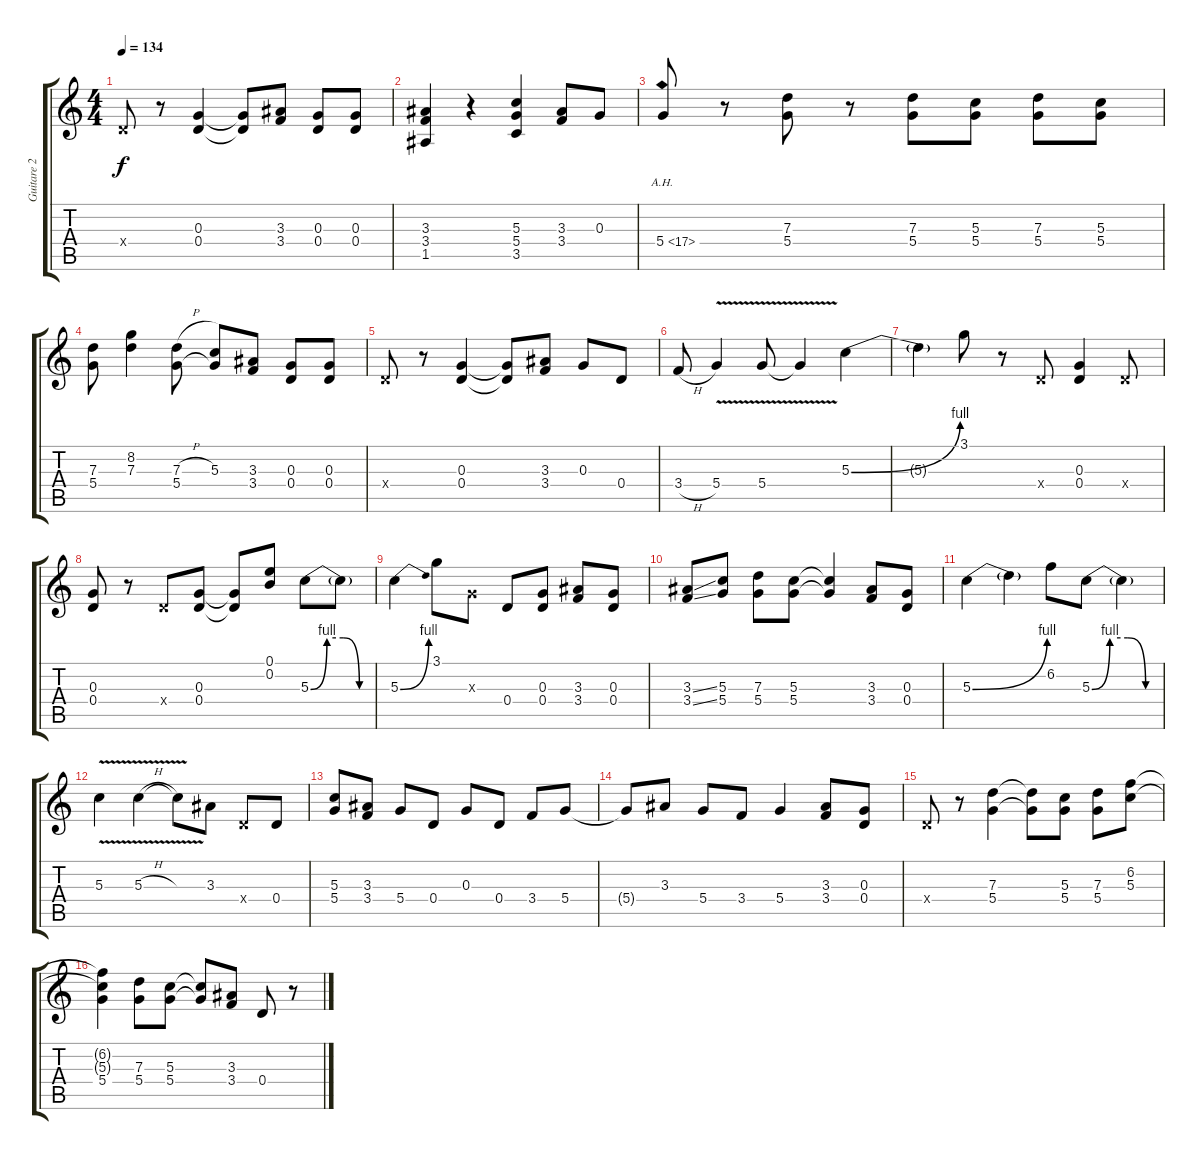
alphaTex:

\track ("Guitare 2" "Guitare 2") {instrument distortionguitar}
\staff {score tabs}
\tuning (E4 B3 G3 D3 A2 E2) {hide}
\ts (4 4)
\tempo 134
\clef g2
\ks c
0.4{x}.8{dy f} r.8 (0.3 0.4).4 (0.3{t} 0.4{t}).8 (3.3 3.4).8 (0.3 0.4).8 (0.3 0.4).8 |
(3.3 3.4 1.5).4 r.4 (5.3 5.4 3.5).4 (3.3 3.4).8 0.3.8 |
5.4{ah 12}.8 r.8 (7.3 5.4).8 r.8 (7.3 5.4).8 (5.3 5.4).8 (7.3 5.4).8 (5.3 5.4).8 |
(7.3 5.4).8 (8.2 7.3).4 (7.3{h} 5.4).8 (5.3 5.4{t}).8 (3.3 3.4).8 (0.3 0.4).8 (0.3 0.4).8 |
0.4{x}.8 r.8 (0.3 0.4).4 (0.3{t} 0.4{t}).8 (3.3 3.4).8 0.3.8 0.4.8 |
3.4{h}.8 5.4{v}.4 5.4{v}.8 5.4{v t}.4 5.3{be (bend 0 0 60 4)}.4 |
5.3{t}.4 3.1.8 r.8 0.4{x}.8 (0.3 0.4).4 0.4{x}.8 |
(0.3 0.4).8 r.8 0.4{x}.8 (0.3 0.4).8 (0.3{t} 0.4{t}).8 (0.1 0.2).8 5.3{be (custom 0 0 15 4 30 4 45 0 60 0)}.8 5.3{t}.8 |
5.3{be (bend 0 0 60 4)}.4 3.1.8 0.3{x}.8 0.4.8 (0.3 0.4).8 (3.3 3.4).8 (0.3 0.4).8 |
(3.3{ss} 3.4{ss}).8 (5.3 5.4).8 (7.3 5.4).8 (5.3 5.4).8 (5.3{t} 5.4{t}).4 (3.3 3.4).8 (0.3 0.4).8 |
5.3{be (bend 0 0 60 4)}.4 5.3{t}.4 6.2.8 5.3{be (custom 0 0 15 4 30 4 45 0 60 0)}.8 5.3{t}.4 |
5.3{v}.4 5.3{v h}.4 5.3{t}.8 3.3.8 0.4{x}.8 0.4.8 |
(5.3 5.4).8 (3.3 3.4).8 5.4.8 0.4.8 0.3.8 0.4.8 3.4.8 5.4.8 |
5.4{t}.8 3.3.8 5.4.8 3.4.8 5.4.4 (3.3 3.4).8 (0.3 0.4).8 |
0.4{x}.8 r.8 (7.3 5.4).4 (7.3{t} 5.4{t}).8 (5.3 5.4).8 (7.3 5.4).8 (6.2 5.3).8 |
(6.2{t} 5.3{t} 5.4).4 (7.3 5.4).8 (5.3 5.4).8 (5.3{t} 5.4{t}).8 (3.3 3.4).8 0.4.8 r.8
